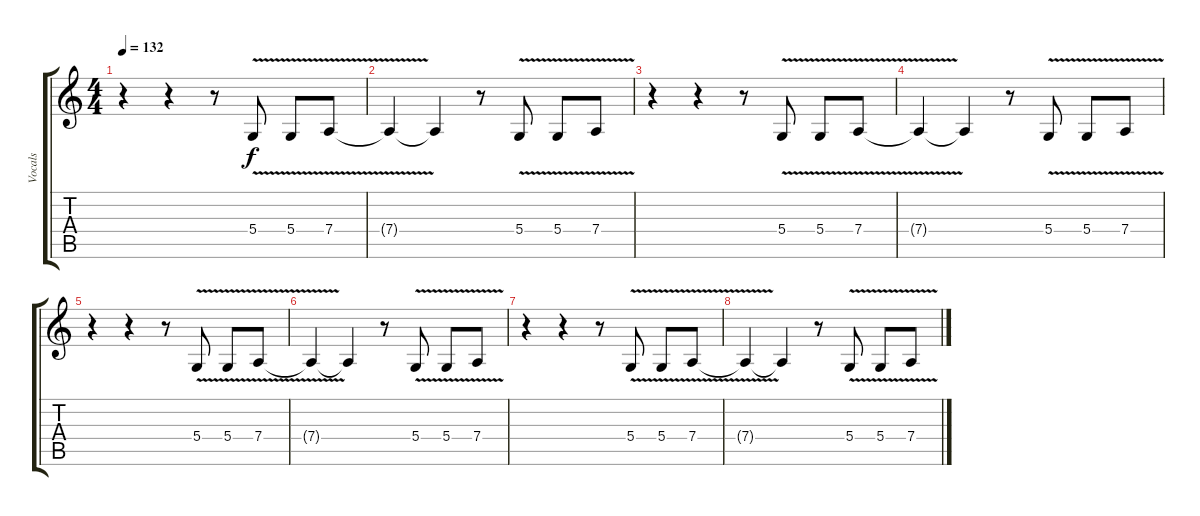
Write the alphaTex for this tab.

\track ("Vocals" "Vocals") {instrument tuba}
\staff {score tabs}
\tuning (E4 B3 G3 D3 A2 E2) {hide}
\ts (4 4)
\tempo 132
\clef g2
\ks c
r.4{dy f} r.4 r.8 5.4{v}.8 5.4{v}.8 7.4{v}.8 |
7.4{t}.4 7.4{t}.4 r.8 5.4{v}.8 5.4{v}.8 7.4{v}.8 |
r.4 r.4 r.8 5.4{v}.8 5.4{v}.8 7.4{v}.8 |
7.4{t}.4 7.4{t}.4 r.8 5.4{v}.8 5.4{v}.8 7.4{v}.8 |
r.4 r.4 r.8 5.4{v}.8 5.4{v}.8 7.4{v}.8 |
7.4{t}.4 7.4{t}.4 r.8 5.4{v}.8 5.4{v}.8 7.4{v}.8 |
r.4 r.4 r.8 5.4{v}.8 5.4{v}.8 7.4{v}.8 |
7.4{t}.4 7.4{t}.4 r.8 5.4{v}.8 5.4{v}.8 7.4{v}.8
